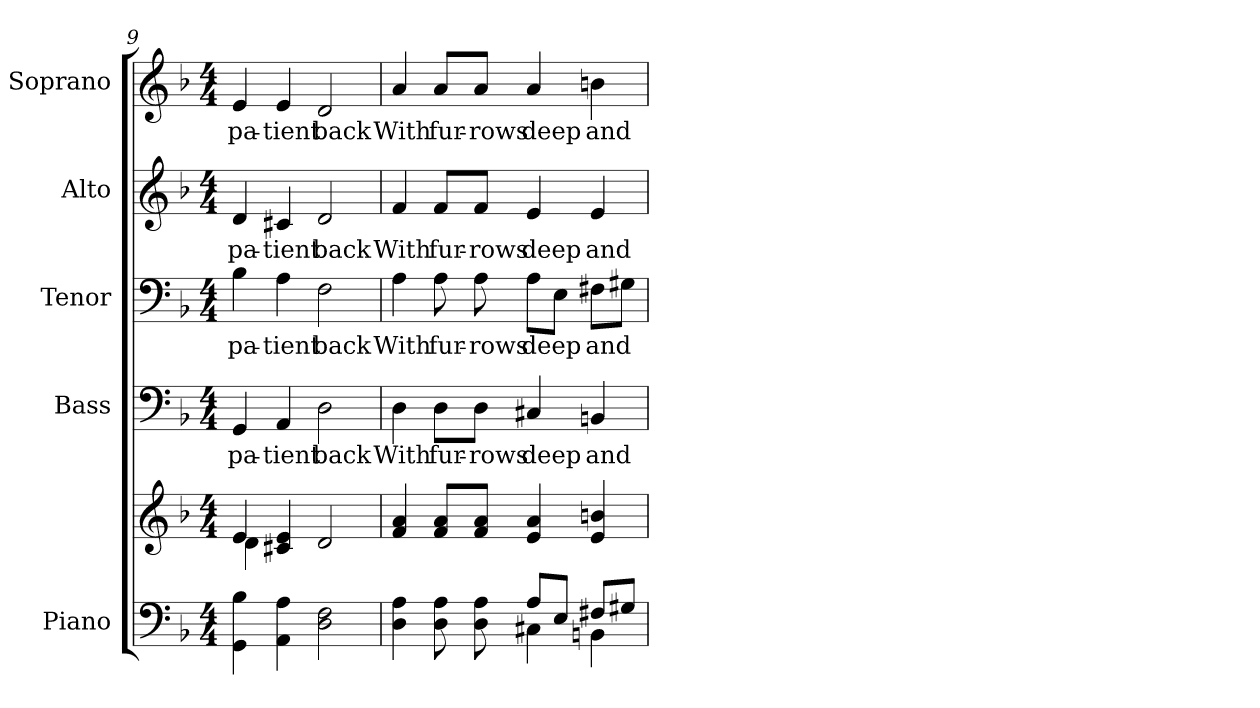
**kern	**kern	**kern	**text	**kern	**text	**kern	**text	**kern	**text
*part5	*part5	*part4	*part4	*part3	*part3	*part2	*part2	*part1	*part1
*staff6	*staff5	*staff4	*staff4	*staff3	*staff3	*staff2	*staff2	*staff1	*staff1
*I"Piano	*	*I"Bass	*	*I"Tenor	*	*I"Alto	*	*I"Soprano	*
*I'Pno.	*	*I'B.	*	*I'T.	*	*I'A.	*	*I'S.	*
!!LO:PB:g=z
*clefF4	*clefG2	*clefF4	*	*clefF4	*	*clefG2	*	*clefG2	*
*k[b-]	*k[b-]	*k[b-]	*	*k[b-]	*	*k[b-]	*	*k[b-]	*
*F:	*F:	*F:	*	*F:	*	*F:	*	*F:	*
*M4/4	*M4/4	*M4/4	*	*M4/4	*	*M4/4	*	*M4/4	*
=9	=9	=9	=9	=9	=9	=9	=9	=9	=9
*	*^	*	*	*	*	*	*	*	*
!	!	!	!	!LO:LY:b:color=#000000	!	!	!	!	!	!
!	!	!	!	!	!	!LO:LY:b:color=#000000	!	!	!	!
!	!	!	!	!	!	!	!	!LO:LY:b:color=#000000	!	!
!	!	!	!	!	!	!	!	!	!	!LO:LY:b:color=#000000
4GGi\ 4B-i	4ei/	4di\	4GGi/	pa-	4B-i\	pa-	4di/	pa-	4ei/	pa-
!	!	!	!	!LO:LY:b:color=#000000	!	!	!	!	!	!
!	!	!	!	!	!	!LO:LY:b:color=#000000	!	!	!	!
!	!	!	!	!	!	!	!	!LO:LY:b:color=#000000	!	!
!	!	!	!	!	!	!	!	!	!	!LO:LY:b:color=#000000
4AAi\ 4Ai	4c#Xi/ 4ei	4ryy	4AAi/	-tient	4Ai\	-tient	4c#Xi/	-tient	4ei/	-tient
!	!	!	!	!LO:LY:b:color=#000000	!	!	!	!	!	!
!	!	!	!	!	!	!LO:LY:b:color=#000000	!	!	!	!
!	!	!	!	!	!	!	!	!LO:LY:b:color=#000000	!	!
!	!	!	!	!	!	!	!	!	!	!LO:LY:b:color=#000000
2Di\ 2Fi	2di/	2ryy	2Di\	back	2Fi\	back	2di/	back	2di/	back
*	*v	*v	*	*	*	*	*	*	*	*
=10	=10	=10	=10	=10	=10	=10	=10	=10	=10
*^	*	*	*	*	*	*	*	*	*
*	*	*^	*	*	*	*	*	*	*	*
!	!	!	!	!	!LO:LY:b:color=#000000	!	!	!	!	!	!
*	*	*v	*v	*	*	*	*	*	*	*	*
*	*	*^	*	*	*	*	*	*	*	*
!	!	!	!	!	!	!	!LO:LY:b:color=#000000	!	!	!	!
*	*	*v	*v	*	*	*	*	*	*	*	*
*	*	*^	*	*	*	*	*	*	*	*
!	!	!	!	!	!	!	!	!	!LO:LY:b:color=#000000	!	!
*	*	*v	*v	*	*	*	*	*	*	*	*
*	*	*^	*	*	*	*	*	*	*	*
!	!	!	!	!	!	!	!	!	!	!	!LO:LY:b:color=#000000
*	*	*v	*v	*	*	*	*	*	*	*	*
4Di\ 4Ai	2ryy	4fi/ 4ai	4Di\	With	4Ai\	With	4fi/	With	4ai/	With
!	!	!	!	!LO:LY:b:color=#000000	!	!	!	!	!	!
!	!	!	!	!	!	!LO:LY:b:color=#000000	!	!	!	!
!	!	!	!	!	!	!	!	!LO:LY:b:color=#000000	!	!
!	!	!	!	!	!	!	!	!	!	!LO:LY:b:color=#000000
8Di\ 8Ai	.	8fi/ 8ai/L	8Di\L	fur-	8Ai\	fur-	8fi/L	fur-	8ai/L	fur-
!	!	!	!	!LO:LY:b:color=#000000	!	!	!	!	!	!
!	!	!	!	!	!	!LO:LY:b:color=#000000	!	!	!	!
!	!	!	!	!	!	!	!	!LO:LY:b:color=#000000	!	!
!	!	!	!	!	!	!	!	!	!	!LO:LY:b:color=#000000
8Di\ 8Ai	.	8fi/ 8ai/J	8Di\J	-rows	8Ai\	-rows	8fi/J	-rows	8ai/J	-rows
!	!	!	!	!LO:LY:b:color=#000000	!	!	!	!	!	!
!	!	!	!	!	!	!LO:LY:b:color=#000000	!	!	!	!
!	!	!	!	!	!	!	!	!LO:LY:b:color=#000000	!	!
!	!	!	!	!	!	!	!	!	!	!LO:LY:b:color=#000000
8Ai/L	4C#Xi\	4ei/ 4ai	4C#Xi/	deep	8Ai\L	deep	4ei/	deep	4ai/	deep
8Ei/J	.	.	.	.	8Ei\J	.	.	.	.	.
!	!	!	!	!LO:LY:b:color=#000000	!	!	!	!	!	!
!	!	!	!	!	!	!LO:LY:b:color=#000000	!	!	!	!
!	!	!	!	!	!	!	!	!LO:LY:b:color=#000000	!	!
!	!	!	!	!	!	!	!	!	!	!LO:LY:b:color=#000000
8F#Xi/L	4BBni\	4ei/ 4bni	4BBni/	and	8F#Xi\L	and	4ei/	and	4bni\	and
8G#Xi/J	.	.	.	.	8G#Xi\J	.	.	.	.	.
*v	*v	*	*	*	*	*	*	*	*	*
=	=	=	=	=	=	=	=	=	=
*-	*-	*-	*-	*-	*-	*-	*-	*-	*-
